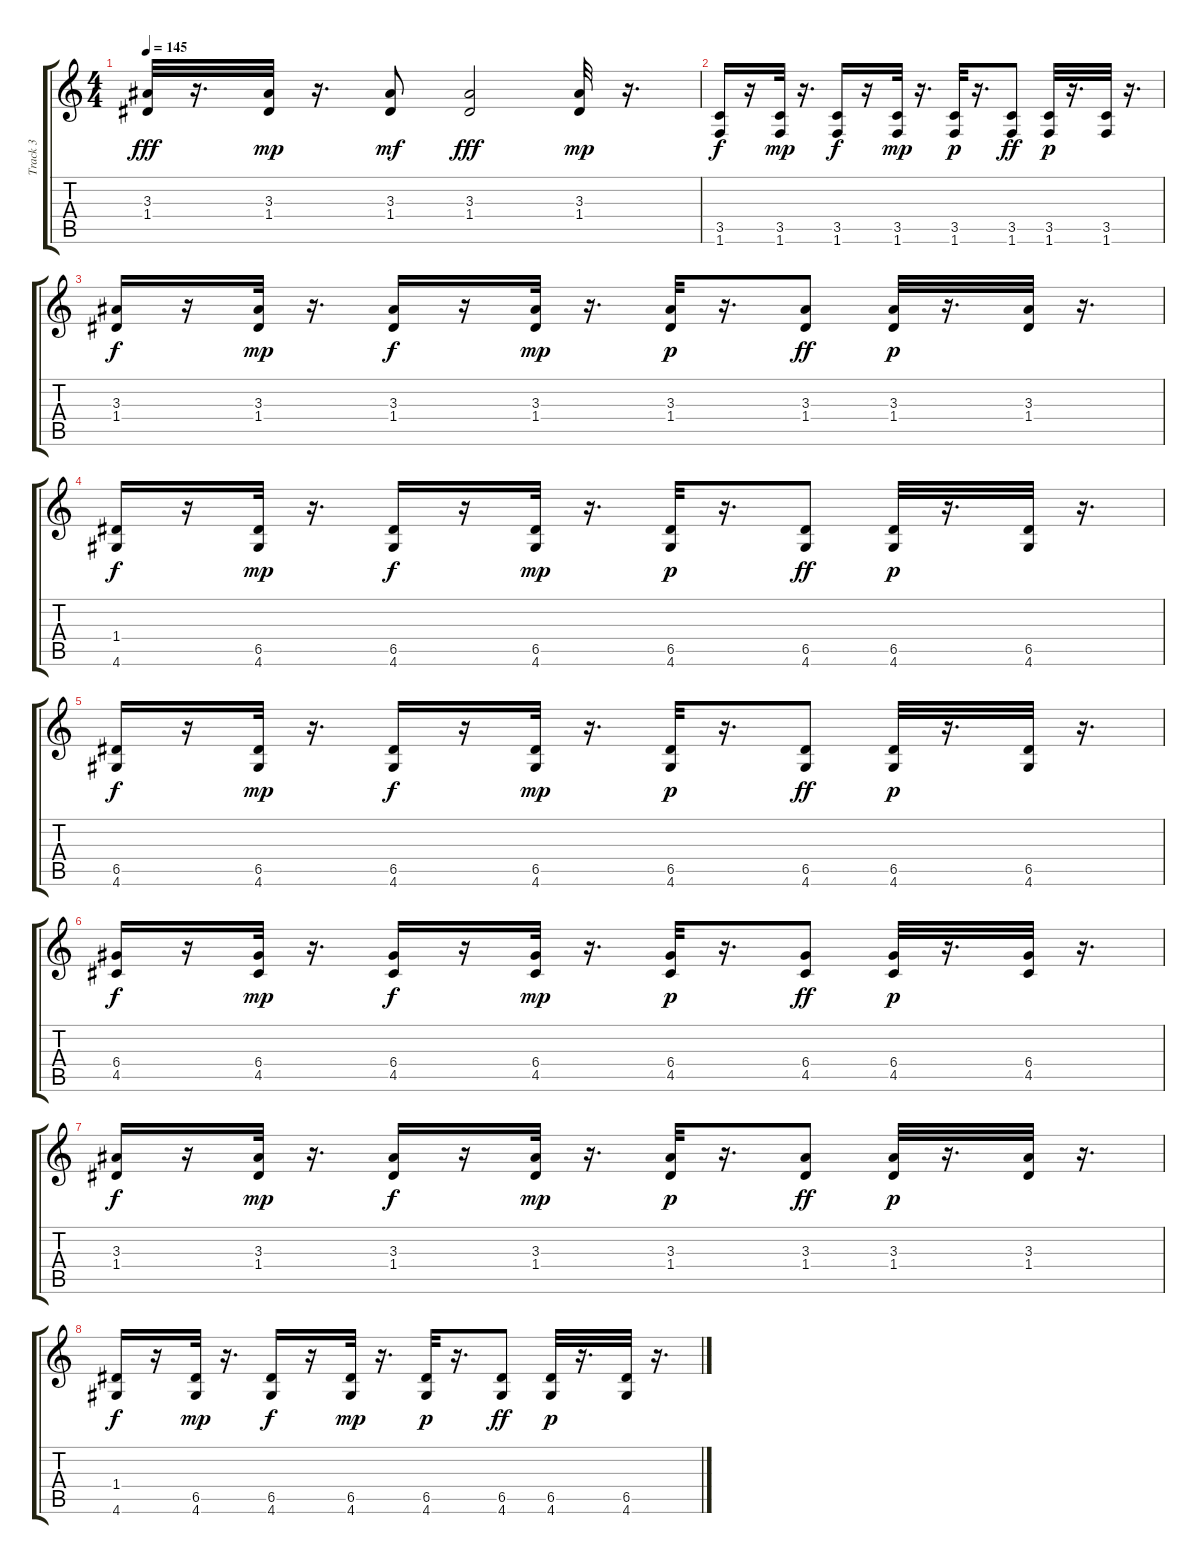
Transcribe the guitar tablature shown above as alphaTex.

\track ("Track 3" "Track 3") {instrument distortionguitar}
\staff {score tabs}
\tuning (E4 B3 G3 D3 A2 E2) {hide}
\ts (4 4)
\tempo 145
\clef g2
\ks c
(3.3 1.4).32{dy fff} r.16{d} (3.3 1.4).32{dy mp} r.16{d} (3.3 1.4).8{dy mf} (3.3 1.4).2{dy fff} (3.3 1.4).32{dy mp} r.16{d} |
(3.5 1.6).16{dy f} r.16 (3.5 1.6).32{dy mp} r.16{d} (3.5 1.6).16{dy f} r.16 (3.5 1.6).32{dy mp} r.16{d} (3.5 1.6).32{dy p} r.16{d} (3.5 1.6).8{dy ff} (3.5 1.6).32{dy p} r.16{d} (3.5 1.6).32 r.16{d} |
(3.3 1.4).16{dy f} r.16 (3.3 1.4).32{dy mp} r.16{d} (3.3 1.4).16{dy f} r.16 (3.3 1.4).32{dy mp} r.16{d} (3.3 1.4).32{dy p} r.16{d} (3.3 1.4).8{dy ff} (3.3 1.4).32{dy p} r.16{d} (3.3 1.4).32 r.16{d} |
(1.4 4.6).16{dy f} r.16 (6.5 4.6).32{dy mp} r.16{d} (6.5 4.6).16{dy f} r.16 (6.5 4.6).32{dy mp} r.16{d} (6.5 4.6).32{dy p} r.16{d} (6.5 4.6).8{dy ff} (6.5 4.6).32{dy p} r.16{d} (6.5 4.6).32 r.16{d} |
(6.5 4.6).16{dy f} r.16 (6.5 4.6).32{dy mp} r.16{d} (6.5 4.6).16{dy f} r.16 (6.5 4.6).32{dy mp} r.16{d} (6.5 4.6).32{dy p} r.16{d} (6.5 4.6).8{dy ff} (6.5 4.6).32{dy p} r.16{d} (6.5 4.6).32 r.16{d} |
(6.4 4.5).16{dy f} r.16 (6.4 4.5).32{dy mp} r.16{d} (6.4 4.5).16{dy f} r.16 (6.4 4.5).32{dy mp} r.16{d} (6.4 4.5).32{dy p} r.16{d} (6.4 4.5).8{dy ff} (6.4 4.5).32{dy p} r.16{d} (6.4 4.5).32 r.16{d} |
(3.3 1.4).16{dy f} r.16 (3.3 1.4).32{dy mp} r.16{d} (3.3 1.4).16{dy f} r.16 (3.3 1.4).32{dy mp} r.16{d} (3.3 1.4).32{dy p} r.16{d} (3.3 1.4).8{dy ff} (3.3 1.4).32{dy p} r.16{d} (3.3 1.4).32 r.16{d} |
(1.4 4.6).16{dy f} r.16 (6.5 4.6).32{dy mp} r.16{d} (6.5 4.6).16{dy f} r.16 (6.5 4.6).32{dy mp} r.16{d} (6.5 4.6).32{dy p} r.16{d} (6.5 4.6).8{dy ff} (6.5 4.6).32{dy p} r.16{d} (6.5 4.6).32 r.16{d}
